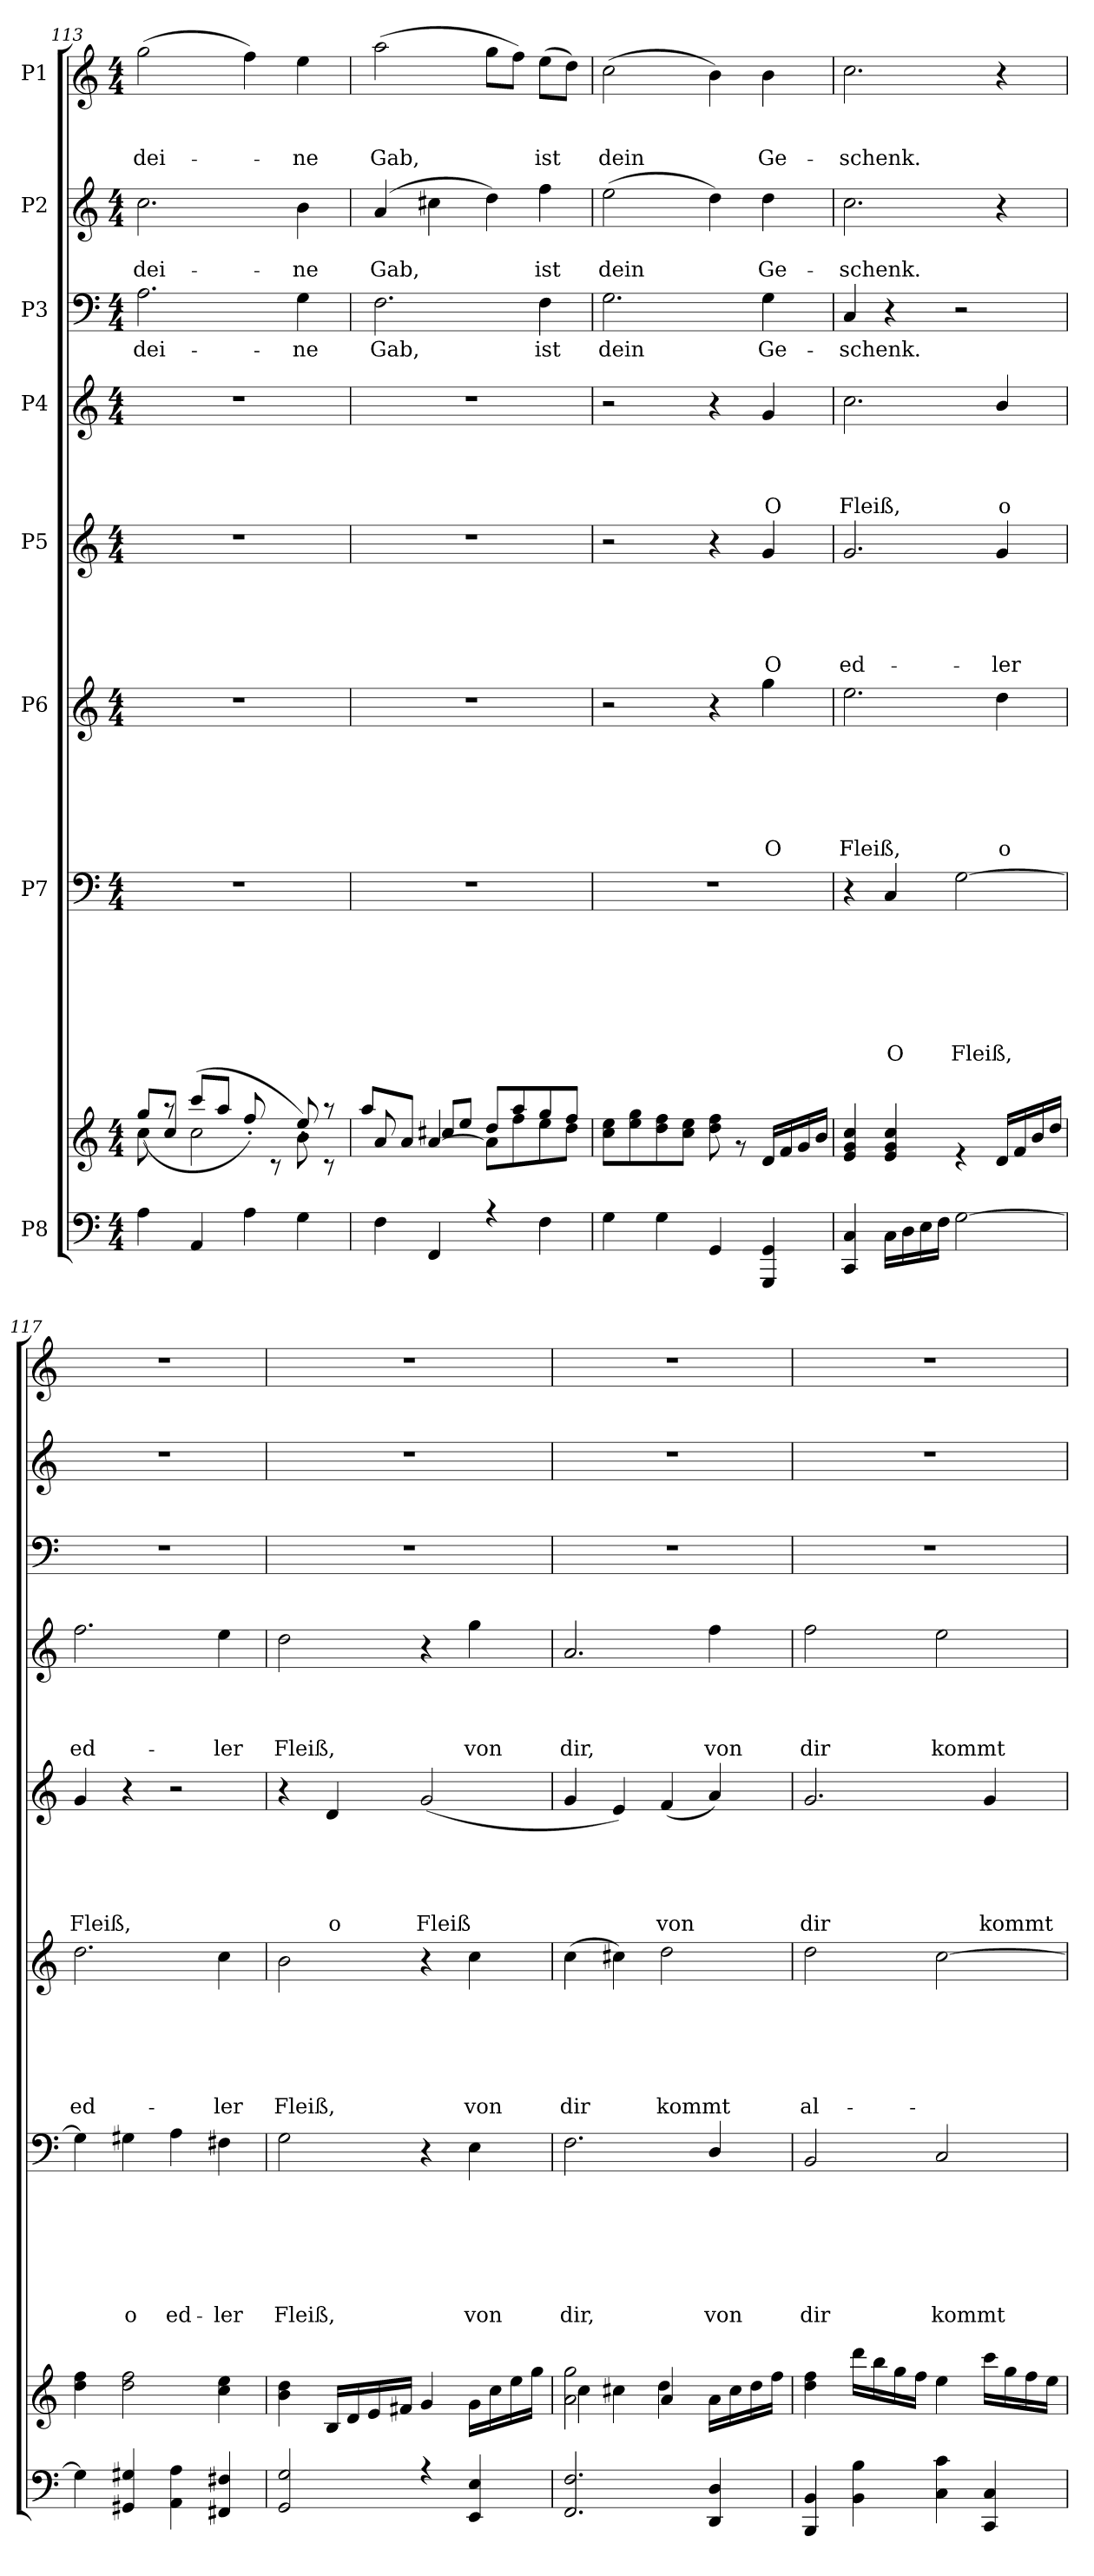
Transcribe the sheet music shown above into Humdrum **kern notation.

**kern	**kern	**kern	**text	**text	**text	**text	**text	**text	**text	**kern	**text	**text	**text	**text	**text	**text	**kern	**text	**text	**text	**text	**text	**kern	**text	**text	**text	**text	**kern	**text	**kern	**text	**text	**kern	**text	**text	**text
*part8	*part8	*part7	*part7	*part7	*part7	*part7	*part7	*part7	*part7	*part6	*part6	*part6	*part6	*part6	*part6	*part6	*part5	*part5	*part5	*part5	*part5	*part5	*part4	*part4	*part4	*part4	*part4	*part3	*part3	*part2	*part2	*part2	*part1	*part1	*part1	*part1
*staff9	*staff8	*staff7	*staff7	*staff7	*staff7	*staff7	*staff7	*staff7	*staff7	*staff6	*staff6	*staff6	*staff6	*staff6	*staff6	*staff6	*staff5	*staff5	*staff5	*staff5	*staff5	*staff5	*staff4	*staff4	*staff4	*staff4	*staff4	*staff3	*staff3	*staff2	*staff2	*staff2	*staff1	*staff1	*staff1	*staff1
*I"P8	*	*I"P7	*	*	*	*	*	*	*	*I"P6	*	*	*	*	*	*	*I"P5	*	*	*	*	*	*I"P4	*	*	*	*	*I"P3	*	*I"P2	*	*	*I"P1	*	*	*
!!LO:PB:g=z
*clefF4	*clefG2	*clefF4	*	*	*	*	*	*	*	*clefG2	*	*	*	*	*	*	*clefG2	*	*	*	*	*	*clefG2	*	*	*	*	*clefF4	*	*clefG2	*	*	*clefG2	*	*	*
*	*	*	*	*	*	*	*	*	*	*ITrd7c12	*	*	*	*	*	*	*	*	*	*	*	*	*	*	*	*	*	*	*	*ITrd7c12	*	*	*	*	*	*
*k[]	*k[]	*k[]	*	*	*	*	*	*	*	*k[]	*	*	*	*	*	*	*k[]	*	*	*	*	*	*k[]	*	*	*	*	*k[]	*	*k[]	*	*	*k[]	*	*	*
*C:	*C:	*C:	*	*	*	*	*	*	*	*C:	*	*	*	*	*	*	*C:	*	*	*	*	*	*C:	*	*	*	*	*C:	*	*C:	*	*	*C:	*	*	*
*M4/4	*M4/4	*M4/4	*	*	*	*	*	*	*	*M4/4	*	*	*	*	*	*	*M4/4	*	*	*	*	*	*M4/4	*	*	*	*	*M4/4	*	*M4/4	*	*	*M4/4	*	*	*
=113	=113	=113	=113	=113	=113	=113	=113	=113	=113	=113	=113	=113	=113	=113	=113	=113	=113	=113	=113	=113	=113	=113	=113	=113	=113	=113	=113	=113	=113	=113	=113	=113	=113	=113	=113	=113
*^	*^	*	*	*	*	*	*	*	*	*	*	*	*	*	*	*	*	*	*	*	*	*	*	*	*	*	*	*	*	*	*	*	*	*	*	*
!	!	!	!	!	!	!	!	!	!	!	!	!	!	!	!	!	!	!	!	!	!	!	!	!	!	!	!	!	!	!	!LO:LY:b	!	!	!LO:LY:b	!	!	!	!LO:LY:b
4A\	1ryy	8cc\	(>8gg/L	1r	.	.	.	.	.	.	.	1r	.	.	.	.	.	.	1r	.	.	.	.	.	1r	.	.	.	.	2.A\	dei-	2.c\	.	dei-	(>2gg\	.	.	dei-
.	.	8raa	8cc/J	.	.	.	.	.	.	.	.	.	.	.	.	.	.	.	.	.	.	.	.	.	.	.	.	.	.	.	.	.	.	.	.	.	.	.
4AA/	.	(<2cc\	8ccc/L	.	.	.	.	.	.	.	.	.	.	.	.	.	.	.	.	.	.	.	.	.	.	.	.	.	.	.	.	.	.	.	.	.	.	.
.	.	.	8aa/J	.	.	.	.	.	.	.	.	.	.	.	.	.	.	.	.	.	.	.	.	.	.	.	.	.	.	.	.	.	.	.	.	.	.	.
4A\	.	.	8ff'>/)	.	.	.	.	.	.	.	.	.	.	.	.	.	.	.	.	.	.	.	.	.	.	.	.	.	.	.	.	.	.	.	4ff\)	.	.	.
.	.	.	8rc	.	.	.	.	.	.	.	.	.	.	.	.	.	.	.	.	.	.	.	.	.	.	.	.	.	.	.	.	.	.	.	.	.	.	.
!	!	!	!	!	!	!	!	!	!	!	!	!	!	!	!	!	!	!	!	!	!	!	!	!	!	!	!	!	!	!	!LO:LY:b	!	!	!LO:LY:b	!	!	!	!LO:LY:b
4G\	.	8b\)	8ee'>/	.	.	.	.	.	.	.	.	.	.	.	.	.	.	.	.	.	.	.	.	.	.	.	.	.	.	4G\	-ne	4B\	.	-ne	4ee\	.	.	-ne
.	.	8raa	8rc	.	.	.	.	.	.	.	.	.	.	.	.	.	.	.	.	.	.	.	.	.	.	.	.	.	.	.	.	.	.	.	.	.	.	.
=114	=114	=114	=114	=114	=114	=114	=114	=114	=114	=114	=114	=114	=114	=114	=114	=114	=114	=114	=114	=114	=114	=114	=114	=114	=114	=114	=114	=114	=114	=114	=114	=114	=114	=114	=114	=114	=114	=114
!	!	!	!	!	!	!	!	!	!	!	!	!	!	!	!	!	!	!	!	!	!	!	!	!	!	!	!	!	!	!	!LO:LY:b	!	!	!LO:LY:b	!	!	!	!LO:LY:b
4F\	1ryy	8a/	8aa/L	1r	.	.	.	.	.	.	.	1r	.	.	.	.	.	.	1r	.	.	.	.	.	1r	.	.	.	.	2.F\	Gab,	(>4A/	.	Gab,	(>2aa\	.	.	Gab,
.	.	8ryy	8a/J	.	.	.	.	.	.	.	.	.	.	.	.	.	.	.	.	.	.	.	.	.	.	.	.	.	.	.	.	.	.	.	.	.	.	.
4FF/	.	[<4a/	8cc#X/L	.	.	.	.	.	.	.	.	.	.	.	.	.	.	.	.	.	.	.	.	.	.	.	.	.	.	.	.	4c#X\	.	.	.	.	.	.
.	.	.	8ee/J	.	.	.	.	.	.	.	.	.	.	.	.	.	.	.	.	.	.	.	.	.	.	.	.	.	.	.	.	.	.	.	.	.	.	.
4r	.	8a\L]	8dd/L	.	.	.	.	.	.	.	.	.	.	.	.	.	.	.	.	.	.	.	.	.	.	.	.	.	.	.	.	4d\)	.	.	8gg\L	.	.	.
.	.	8ff\	8aa/	.	.	.	.	.	.	.	.	.	.	.	.	.	.	.	.	.	.	.	.	.	.	.	.	.	.	.	.	.	.	.	8ff\J)	.	.	.
!	!	!	!	!	!	!	!	!	!	!	!	!	!	!	!	!	!	!	!	!	!	!	!	!	!	!	!	!	!	!	!LO:LY:b	!	!	!LO:LY:b	!	!	!	!LO:LY:b
4F\	.	8ee\	8gg/	.	.	.	.	.	.	.	.	.	.	.	.	.	.	.	.	.	.	.	.	.	.	.	.	.	.	4F\	ist	4f\	.	ist	(>8ee\L	.	.	ist
.	.	8dd\J	8ff/J	.	.	.	.	.	.	.	.	.	.	.	.	.	.	.	.	.	.	.	.	.	.	.	.	.	.	.	.	.	.	.	8dd\J)	.	.	.
=115	=115	=115	=115	=115	=115	=115	=115	=115	=115	=115	=115	=115	=115	=115	=115	=115	=115	=115	=115	=115	=115	=115	=115	=115	=115	=115	=115	=115	=115	=115	=115	=115	=115	=115	=115	=115	=115	=115
!	!	!	!	!	!	!	!	!	!	!	!	!	!	!	!	!	!	!	!	!	!	!	!	!	!	!	!	!	!	!	!LO:LY:b	!	!	!LO:LY:b	!	!	!	!LO:LY:b
4G\	1ryy	1ryy	8cc\ 8ee\L	1r	.	.	.	.	.	.	.	2r	.	.	.	.	.	.	2r	.	.	.	.	.	2r	.	.	.	.	2.G\	dein	(>2e\	.	dein	(>2cc\	.	.	dein
.	.	.	8ee\ 8gg\	.	.	.	.	.	.	.	.	.	.	.	.	.	.	.	.	.	.	.	.	.	.	.	.	.	.	.	.	.	.	.	.	.	.	.
4G\	.	.	8dd\ 8ff\	.	.	.	.	.	.	.	.	.	.	.	.	.	.	.	.	.	.	.	.	.	.	.	.	.	.	.	.	.	.	.	.	.	.	.
.	.	.	8cc\ 8ee\J	.	.	.	.	.	.	.	.	.	.	.	.	.	.	.	.	.	.	.	.	.	.	.	.	.	.	.	.	.	.	.	.	.	.	.
4GG/	.	.	8dd\ 8ff\	.	.	.	.	.	.	.	.	4r	.	.	.	.	.	.	4r	.	.	.	.	.	4r	.	.	.	.	.	.	4d\)	.	.	4b\)	.	.	.
.	.	.	8r	.	.	.	.	.	.	.	.	.	.	.	.	.	.	.	.	.	.	.	.	.	.	.	.	.	.	.	.	.	.	.	.	.	.	.
!	!	!	!	!	!	!	!	!	!	!	!	!	!	!	!	!	!	!LO:LY:b	!	!	!	!	!	!LO:LY:b	!	!	!	!	!LO:LY:b	!	!LO:LY:b	!	!	!LO:LY:b	!	!	!	!LO:LY:b
4GGG/ 4GG/	.	.	16d/LL	.	.	.	.	.	.	.	.	4g\	.	.	.	.	.	O	4g/	.	.	.	.	O	4g/	.	.	.	O	4G\	Ge-	4d\	.	Ge-	4b\	.	.	Ge-
.	.	.	16f/	.	.	.	.	.	.	.	.	.	.	.	.	.	.	.	.	.	.	.	.	.	.	.	.	.	.	.	.	.	.	.	.	.	.	.
.	.	.	16g/	.	.	.	.	.	.	.	.	.	.	.	.	.	.	.	.	.	.	.	.	.	.	.	.	.	.	.	.	.	.	.	.	.	.	.
.	.	.	16b/JJ	.	.	.	.	.	.	.	.	.	.	.	.	.	.	.	.	.	.	.	.	.	.	.	.	.	.	.	.	.	.	.	.	.	.	.
=116	=116	=116	=116	=116	=116	=116	=116	=116	=116	=116	=116	=116	=116	=116	=116	=116	=116	=116	=116	=116	=116	=116	=116	=116	=116	=116	=116	=116	=116	=116	=116	=116	=116	=116	=116	=116	=116	=116
!	!	!	!	!	!	!	!	!	!	!	!	!	!	!	!	!	!	!LO:LY:b	!	!	!	!	!	!LO:LY:b	!	!	!	!	!LO:LY:b	!	!LO:LY:b	!	!	!LO:LY:b	!	!	!	!LO:LY:b
4CC/ 4C/	1ryy	1ryy	4e/ 4g/ 4cc/	4r	.	.	.	.	.	.	.	2.e\	.	.	.	.	.	Fleiß,	2.g/	.	.	.	.	ed-	2.cc\	.	.	.	Fleiß,	4C/	-schenk.	2.c\	.	-schenk.	2.cc\	.	.	-schenk.
!	!	!	!	!	!	!	!	!	!	!	!LO:LY:b	!	!	!	!	!	!	!	!	!	!	!	!	!	!	!	!	!	!	!	!	!	!	!	!	!	!	!
16C\LL	.	.	4e/ 4g/ 4cc/	4C/	.	.	.	.	.	.	O	.	.	.	.	.	.	.	.	.	.	.	.	.	.	.	.	.	.	4r	.	.	.	.	.	.	.	.
16D\	.	.	.	.	.	.	.	.	.	.	.	.	.	.	.	.	.	.	.	.	.	.	.	.	.	.	.	.	.	.	.	.	.	.	.	.	.	.
16E\	.	.	.	.	.	.	.	.	.	.	.	.	.	.	.	.	.	.	.	.	.	.	.	.	.	.	.	.	.	.	.	.	.	.	.	.	.	.
16F\JJ	.	.	.	.	.	.	.	.	.	.	.	.	.	.	.	.	.	.	.	.	.	.	.	.	.	.	.	.	.	.	.	.	.	.	.	.	.	.
!	!	!	!	!	!	!	!	!	!	!	!LO:LY:b	!	!	!	!	!	!	!	!	!	!	!	!	!	!	!	!	!	!	!	!	!	!	!	!	!	!	!
[>2G\	.	.	4r	[>2G\	.	.	.	.	.	.	Fleiß,	.	.	.	.	.	.	.	.	.	.	.	.	.	.	.	.	.	.	2r	.	.	.	.	.	.	.	.
!	!	!	!	!	!	!	!	!	!	!	!	!	!	!	!	!	!	!LO:LY:b	!	!	!	!	!	!LO:LY:b	!	!	!	!	!LO:LY:b	!	!	!	!	!	!	!	!	!
.	.	.	16d/LL	.	.	.	.	.	.	.	.	4d\	.	.	.	.	.	o	4g/	.	.	.	.	-ler	4b/	.	.	.	o	.	.	4r	.	.	4r	.	.	.
.	.	.	16f/	.	.	.	.	.	.	.	.	.	.	.	.	.	.	.	.	.	.	.	.	.	.	.	.	.	.	.	.	.	.	.	.	.	.	.
.	.	.	16b/	.	.	.	.	.	.	.	.	.	.	.	.	.	.	.	.	.	.	.	.	.	.	.	.	.	.	.	.	.	.	.	.	.	.	.
.	.	.	16dd/JJ	.	.	.	.	.	.	.	.	.	.	.	.	.	.	.	.	.	.	.	.	.	.	.	.	.	.	.	.	.	.	.	.	.	.	.
!!LO:PB:g=z
=117	=117	=117	=117	=117	=117	=117	=117	=117	=117	=117	=117	=117	=117	=117	=117	=117	=117	=117	=117	=117	=117	=117	=117	=117	=117	=117	=117	=117	=117	=117	=117	=117	=117	=117	=117	=117	=117	=117
!	!	!	!	!	!	!	!	!	!	!	!	!	!	!	!	!	!	!LO:LY:b	!	!	!	!	!	!LO:LY:b	!	!	!	!	!LO:LY:b	!	!	!	!	!	!	!	!	!
4G\]	1ryy	1ryy	4dd\ 4ff\	4G\]	.	.	.	.	.	.	.	2.d\	.	.	.	.	.	ed-	4g/	.	.	.	.	Fleiß,	2.ff\	.	.	.	ed-	1r	.	1r	.	.	1r	.	.	.
!	!	!	!	!	!	!	!	!	!	!	!LO:LY:b	!	!	!	!	!	!	!	!	!	!	!	!	!	!	!	!	!	!	!	!	!	!	!	!	!	!	!
4GG#X/ 4G#X/	.	.	2dd\ 2ff\	4G#X\	.	.	.	.	.	.	o	.	.	.	.	.	.	.	4r	.	.	.	.	.	.	.	.	.	.	.	.	.	.	.	.	.	.	.
!	!	!	!	!	!	!	!	!	!	!	!LO:LY:b	!	!	!	!	!	!	!	!	!	!	!	!	!	!	!	!	!	!	!	!	!	!	!	!	!	!	!
4AA\ 4A\	.	.	.	4A\	.	.	.	.	.	.	ed-	.	.	.	.	.	.	.	2r	.	.	.	.	.	.	.	.	.	.	.	.	.	.	.	.	.	.	.
!	!	!	!	!	!	!	!	!	!	!	!LO:LY:b	!	!	!	!	!	!	!LO:LY:b	!	!	!	!	!	!	!	!	!	!	!LO:LY:b	!	!	!	!	!	!	!	!	!
4FF#X/ 4F#X/	.	.	4cc\ 4ee\	4F#X\	.	.	.	.	.	.	-ler	4c\	.	.	.	.	.	-ler	.	.	.	.	.	.	4ee\	.	.	.	-ler	.	.	.	.	.	.	.	.	.
=118	=118	=118	=118	=118	=118	=118	=118	=118	=118	=118	=118	=118	=118	=118	=118	=118	=118	=118	=118	=118	=118	=118	=118	=118	=118	=118	=118	=118	=118	=118	=118	=118	=118	=118	=118	=118	=118	=118
!	!	!	!	!	!	!	!	!	!	!	!LO:LY:b	!	!	!	!	!	!	!LO:LY:b	!	!	!	!	!	!	!	!	!	!	!LO:LY:b	!	!	!	!	!	!	!	!	!
2GG/ 2G/	1ryy	1ryy	4b\ 4dd\	2G\	.	.	.	.	.	.	Fleiß,	2B\	.	.	.	.	.	Fleiß,	4r	.	.	.	.	.	2dd\	.	.	.	Fleiß,	1r	.	1r	.	.	1r	.	.	.
!	!	!	!	!	!	!	!	!	!	!	!	!	!	!	!	!	!	!	!	!	!	!	!	!LO:LY:b	!	!	!	!	!	!	!	!	!	!	!	!	!	!
.	.	.	16B/LL	.	.	.	.	.	.	.	.	.	.	.	.	.	.	.	4d/	.	.	.	.	o	.	.	.	.	.	.	.	.	.	.	.	.	.	.
.	.	.	16d/	.	.	.	.	.	.	.	.	.	.	.	.	.	.	.	.	.	.	.	.	.	.	.	.	.	.	.	.	.	.	.	.	.	.	.
.	.	.	16e/	.	.	.	.	.	.	.	.	.	.	.	.	.	.	.	.	.	.	.	.	.	.	.	.	.	.	.	.	.	.	.	.	.	.	.
.	.	.	16f#X/JJ	.	.	.	.	.	.	.	.	.	.	.	.	.	.	.	.	.	.	.	.	.	.	.	.	.	.	.	.	.	.	.	.	.	.	.
!	!	!	!	!	!	!	!	!	!	!	!	!	!	!	!	!	!	!	!	!	!	!	!	!LO:LY:b	!	!	!	!	!	!	!	!	!	!	!	!	!	!
4r	.	.	4g/	4r	.	.	.	.	.	.	.	4r	.	.	.	.	.	.	(<2g/	.	.	.	.	Fleiß	4r	.	.	.	.	.	.	.	.	.	.	.	.	.
!	!	!	!	!	!	!	!	!	!	!	!LO:LY:b	!	!	!	!	!	!	!LO:LY:b	!	!	!	!	!	!	!	!	!	!	!LO:LY:b	!	!	!	!	!	!	!	!	!
4EE/ 4E/	.	.	16g\LL	4E\	.	.	.	.	.	.	von	4c\	.	.	.	.	.	von	.	.	.	.	.	.	4gg\	.	.	.	von	.	.	.	.	.	.	.	.	.
.	.	.	16cc\	.	.	.	.	.	.	.	.	.	.	.	.	.	.	.	.	.	.	.	.	.	.	.	.	.	.	.	.	.	.	.	.	.	.	.
.	.	.	16ee\	.	.	.	.	.	.	.	.	.	.	.	.	.	.	.	.	.	.	.	.	.	.	.	.	.	.	.	.	.	.	.	.	.	.	.
.	.	.	16gg\JJ	.	.	.	.	.	.	.	.	.	.	.	.	.	.	.	.	.	.	.	.	.	.	.	.	.	.	.	.	.	.	.	.	.	.	.
=119	=119	=119	=119	=119	=119	=119	=119	=119	=119	=119	=119	=119	=119	=119	=119	=119	=119	=119	=119	=119	=119	=119	=119	=119	=119	=119	=119	=119	=119	=119	=119	=119	=119	=119	=119	=119	=119	=119
!	!	!	!	!	!	!	!	!	!	!	!LO:LY:b	!	!	!	!	!	!	!LO:LY:b	!	!	!	!	!	!	!	!	!	!	!LO:LY:b	!	!	!	!	!	!	!	!	!
2.FF/ 2.F/	1ryy	2a\ 2gg\	4cc\	2.F\	.	.	.	.	.	.	dir,	(>4c\	.	.	.	.	.	dir	4g/	.	.	.	.	.	2.a/	.	.	.	dir,	1r	.	1r	.	.	1r	.	.	.
.	.	.	4cc#X\	.	.	.	.	.	.	.	.	4c#X\)	.	.	.	.	.	.	4e/)	.	.	.	.	.	.	.	.	.	.	.	.	.	.	.	.	.	.	.
!	!	!	!	!	!	!	!	!	!	!	!	!	!	!	!	!	!	!LO:LY:b	!	!	!	!	!	!LO:LY:b	!	!	!	!	!	!	!	!	!	!	!	!	!	!
.	.	4a/	4dd\	.	.	.	.	.	.	.	.	2d\	.	.	.	.	.	kommt	(<4f/	.	.	.	.	von	.	.	.	.	.	.	.	.	.	.	.	.	.	.
!	!	!	!	!	!	!	!	!	!	!	!LO:LY:b	!	!	!	!	!	!	!	!	!	!	!	!	!	!	!	!	!	!LO:LY:b	!	!	!	!	!	!	!	!	!
4DD/ 4D/	.	4ryy	16a\LL	4D/	.	.	.	.	.	.	von	.	.	.	.	.	.	.	4a/)	.	.	.	.	.	4ff\	.	.	.	von	.	.	.	.	.	.	.	.	.
.	.	.	16cc#\	.	.	.	.	.	.	.	.	.	.	.	.	.	.	.	.	.	.	.	.	.	.	.	.	.	.	.	.	.	.	.	.	.	.	.
.	.	.	16dd\	.	.	.	.	.	.	.	.	.	.	.	.	.	.	.	.	.	.	.	.	.	.	.	.	.	.	.	.	.	.	.	.	.	.	.
.	.	.	16ff\JJ	.	.	.	.	.	.	.	.	.	.	.	.	.	.	.	.	.	.	.	.	.	.	.	.	.	.	.	.	.	.	.	.	.	.	.
=120	=120	=120	=120	=120	=120	=120	=120	=120	=120	=120	=120	=120	=120	=120	=120	=120	=120	=120	=120	=120	=120	=120	=120	=120	=120	=120	=120	=120	=120	=120	=120	=120	=120	=120	=120	=120	=120	=120
!	!	!	!	!	!	!	!	!	!	!	!LO:LY:b	!	!	!	!	!	!	!LO:LY:b	!	!	!	!	!	!LO:LY:b	!	!	!	!	!LO:LY:b	!	!	!	!	!	!	!	!	!
4BBB/ 4BB/	1ryy	1ryy	4dd\ 4ff\	2BB/	.	.	.	.	.	.	dir	2d\	.	.	.	.	.	al-	2.g/	.	.	.	.	dir	2ff\	.	.	.	dir	1r	.	1r	.	.	1r	.	.	.
4BB\ 4B\	.	.	16ddd\LL	.	.	.	.	.	.	.	.	.	.	.	.	.	.	.	.	.	.	.	.	.	.	.	.	.	.	.	.	.	.	.	.	.	.	.
.	.	.	16bb\	.	.	.	.	.	.	.	.	.	.	.	.	.	.	.	.	.	.	.	.	.	.	.	.	.	.	.	.	.	.	.	.	.	.	.
.	.	.	16gg\	.	.	.	.	.	.	.	.	.	.	.	.	.	.	.	.	.	.	.	.	.	.	.	.	.	.	.	.	.	.	.	.	.	.	.
.	.	.	16ff\JJ	.	.	.	.	.	.	.	.	.	.	.	.	.	.	.	.	.	.	.	.	.	.	.	.	.	.	.	.	.	.	.	.	.	.	.
!	!	!	!	!	!	!	!	!	!	!	!LO:LY:b	!	!	!	!	!	!	!	!	!	!	!	!	!	!	!	!	!	!LO:LY:b	!	!	!	!	!	!	!	!	!
4C\ 4c\	.	.	4ee\	2C/	.	.	.	.	.	.	kommt	[>2c\	.	.	.	.	.	.	.	.	.	.	.	.	2ee\	.	.	.	kommt	.	.	.	.	.	.	.	.	.
!	!	!	!	!	!	!	!	!	!	!	!	!	!	!	!	!	!	!	!	!	!	!	!	!LO:LY:b	!	!	!	!	!	!	!	!	!	!	!	!	!	!
4CC/ 4C/	.	.	16ccc\LL	.	.	.	.	.	.	.	.	.	.	.	.	.	.	.	4g/	.	.	.	.	kommt	.	.	.	.	.	.	.	.	.	.	.	.	.	.
.	.	.	16gg\	.	.	.	.	.	.	.	.	.	.	.	.	.	.	.	.	.	.	.	.	.	.	.	.	.	.	.	.	.	.	.	.	.	.	.
.	.	.	16ff\	.	.	.	.	.	.	.	.	.	.	.	.	.	.	.	.	.	.	.	.	.	.	.	.	.	.	.	.	.	.	.	.	.	.	.
.	.	.	16ee\JJ	.	.	.	.	.	.	.	.	.	.	.	.	.	.	.	.	.	.	.	.	.	.	.	.	.	.	.	.	.	.	.	.	.	.	.
*v	*v	*	*	*	*	*	*	*	*	*	*	*	*	*	*	*	*	*	*	*	*	*	*	*	*	*	*	*	*	*	*	*	*	*	*	*	*	*
*	*v	*v	*	*	*	*	*	*	*	*	*	*	*	*	*	*	*	*	*	*	*	*	*	*	*	*	*	*	*	*	*	*	*	*	*	*	*
=	=	=	=	=	=	=	=	=	=	=	=	=	=	=	=	=	=	=	=	=	=	=	=	=	=	=	=	=	=	=	=	=	=	=	=	=
*-	*-	*-	*-	*-	*-	*-	*-	*-	*-	*-	*-	*-	*-	*-	*-	*-	*-	*-	*-	*-	*-	*-	*-	*-	*-	*-	*-	*-	*-	*-	*-	*-	*-	*-	*-	*-
